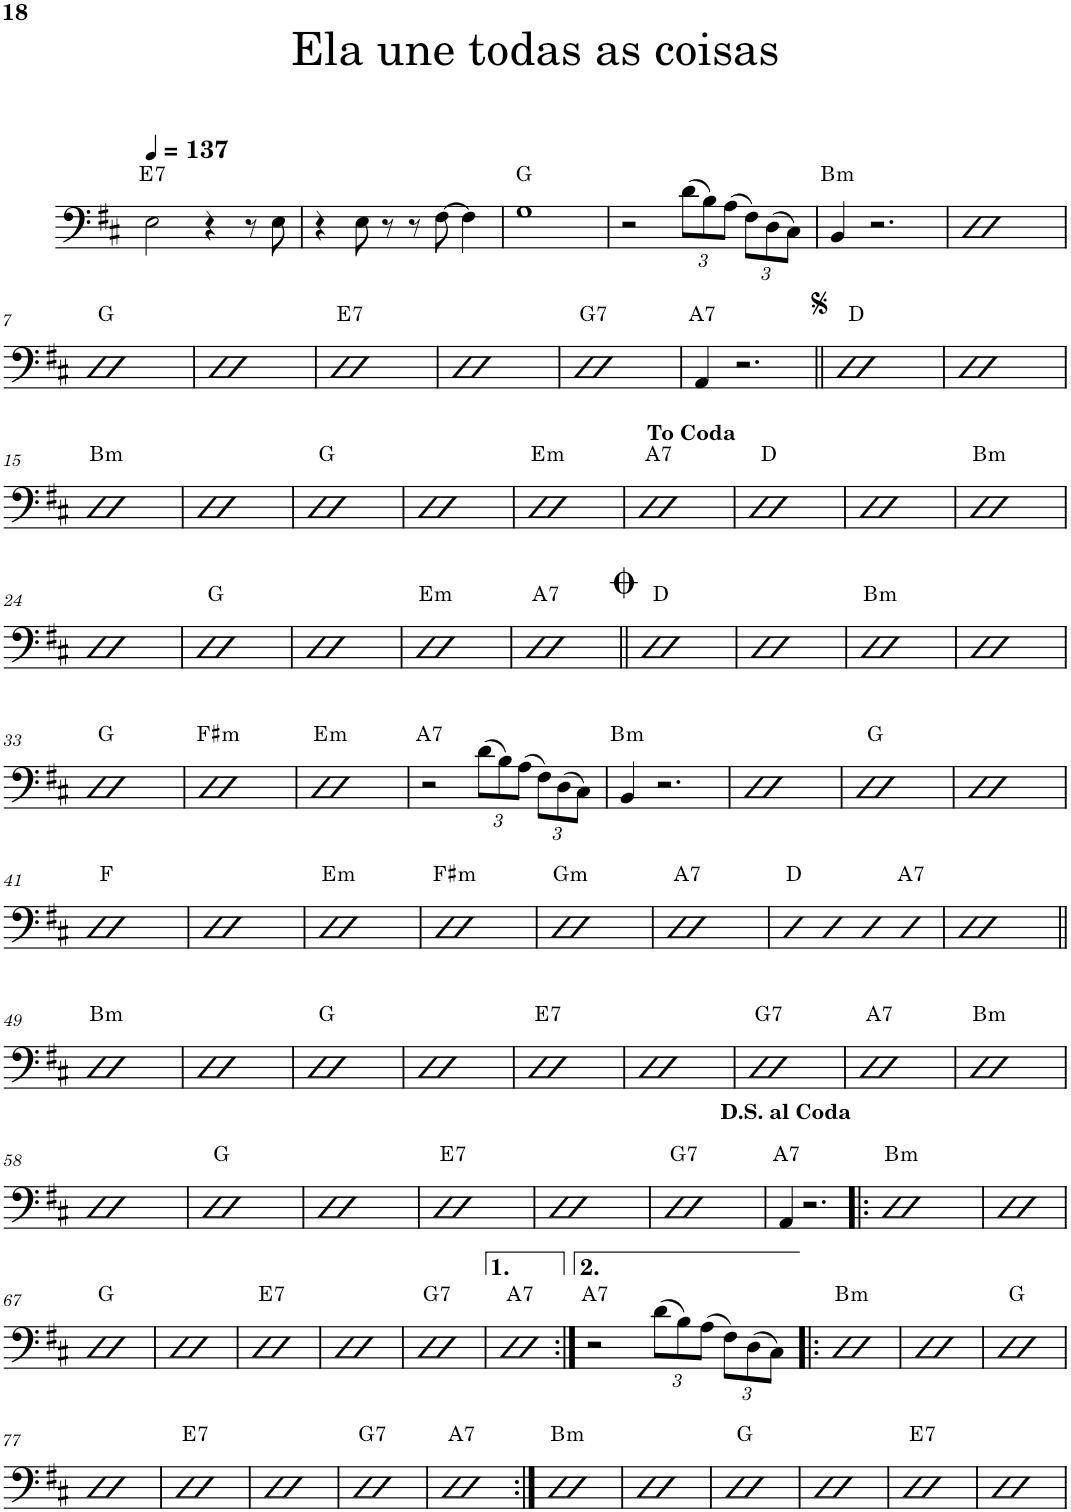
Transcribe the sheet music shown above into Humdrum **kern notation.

**kern	**harte
*part1	*part1
*staff1	*
*I"Acoustic Bass	*
*I'Bass	*
!!LO:PB:g=z
*clefF4	*
*Trd7c12	*
*k[f#c#]	*
*M4/4	*
*MM137	*
=1	=1
!	!LO:H:kt=7
2E\	E:7
4r	.
8r	.
8E\	.
=2	=2
4r	.
8E\	.
8r	.
8r	.
[8F#\	.
4F#\]	.
=3	=3
1G	G:maj
=4	=4
2r	.
*Xbrackettup	*
(12d\L	.
12B\)	.
(12A\J	.
12F#\L)	.
(12D\	.
12C#\J)	.
=5	=5
!	!LO:H:kt=m
4BB/	B:min
2.r	.
=6	=6
1D	.
!!LO:LB:g=z
=7	=7
1D	G:maj
=8	=8
1D	.
=9	=9
!	!LO:H:kt=7
1D	E:7
=10	=10
1D	.
=11	=11
!	!LO:H:kt=7
1D	G:7
=12	=12
!	!LO:H:kt=7
4AA/	A:7
2.r	.
=13||	=13||
1D	D:maj
=14	=14
1D	.
!!LO:LB:g=z
=15	=15
!	!LO:H:kt=m
1D	B:min
=16	=16
1D	.
=17	=17
1D	G:maj
=18	=18
1D	.
=19	=19
!	!LO:H:kt=m
1D	E:min
=20	=20
1D	A:7
!LO:TX:a:t=<b>To Coda</b>	!LO:H:kt=7
=21	=21
1D	D:maj
=22	=22
1D	.
=23	=23
!	!LO:H:kt=m
1D	B:min
!!LO:LB:g=z
=24	=24
1D	.
=25	=25
1D	G:maj
=26	=26
1D	.
=27	=27
!	!LO:H:kt=m
1D	E:min
=28	=28
!	!LO:H:kt=7
1D	A:7
=29||	=29||
1D	D:maj
=30	=30
1D	.
=31	=31
!	!LO:H:kt=m
1D	B:min
=32	=32
1D	.
!!LO:LB:g=z
=33	=33
1D	G:maj
=34	=34
!	!LO:H:kt=m
1D	F#:min
=35	=35
!	!LO:H:kt=m
1D	E:min
=36	=36
!	!LO:H:kt=7
2r	A:7
(12d\L	.
12B\)	.
(12A\J	.
12F#\L)	.
(12D\	.
12C#\J)	.
=37	=37
!	!LO:H:kt=m
4BB/	B:min
2.r	.
=38	=38
1D	.
=39	=39
1D	G:maj
=40	=40
1D	.
!!LO:LB:g=z
=41	=41
1D	F:maj
=42	=42
1D	.
=43	=43
!	!LO:H:kt=m
1D	E:min
=44	=44
!	!LO:H:kt=m
1D	F#:min
=45	=45
!	!LO:H:kt=m
1D	G:min
=46	=46
!	!LO:H:kt=7
1D	A:7
=47	=47
4D	D:maj
4D	.
4D	.
!	!LO:H:kt=7
4D	A:7
=48	=48
1D	.
!!LO:LB:g=z
=49||	=49||
!	!LO:H:kt=m
1D	B:min
=50	=50
1D	.
=51	=51
1D	G:maj
=52	=52
1D	.
=53	=53
!	!LO:H:kt=7
1D	E:7
=54	=54
1D	.
=55	=55
!	!LO:H:kt=7
1D	G:7
=56	=56
!	!LO:H:kt=7
1D	A:7
=57	=57
!	!LO:H:kt=m
1D	B:min
!!LO:LB:g=z
=58	=58
1D	.
=59	=59
1D	G:maj
=60	=60
1D	.
=61	=61
!	!LO:H:kt=7
1D	E:7
=62	=62
1D	.
=63	=63
!	!LO:H:kt=7
1D	G:7
=64	=64
4AA/	A:7
2.r	.
!LO:TX:a:t=<b>D.S. al Coda</b>	!LO:H:kt=7
=65!|:	=65!|:
!	!LO:H:kt=m
1D	B:min
=66	=66
1D	.
!!LO:LB:g=z
=67	=67
1D	G:maj
=68	=68
1D	.
=69	=69
!	!LO:H:kt=7
1D	E:7
=70	=70
1D	.
=71	=71
!	!LO:H:kt=7
1D	G:7
=72	=72
!	!LO:H:kt=7
1D	A:7
=73:|!	=73:|!
!	!LO:H:kt=7
2r	A:7
(12d\L	.
12B\)	.
(12A\J	.
12F#\L)	.
(12D\	.
12C#\J)	.
=74!|:	=74!|:
!	!LO:H:kt=m
1D	B:min
=75	=75
1D	.
=76	=76
1D	G:maj
!!LO:LB:g=z
=77	=77
1D	.
=78	=78
!	!LO:H:kt=7
1D	E:7
=79	=79
1D	.
=80	=80
!	!LO:H:kt=7
1D	G:7
=81	=81
!	!LO:H:kt=7
1D	A:7
=82:|!	=82:|!
!	!LO:H:kt=m
1D	B:min
=83	=83
1D	.
=84	=84
1D	G:maj
=85	=85
1D	.
=86	=86
!	!LO:H:kt=7
1D	E:7
=87	=87
1D	.
=	=
*-	*-
